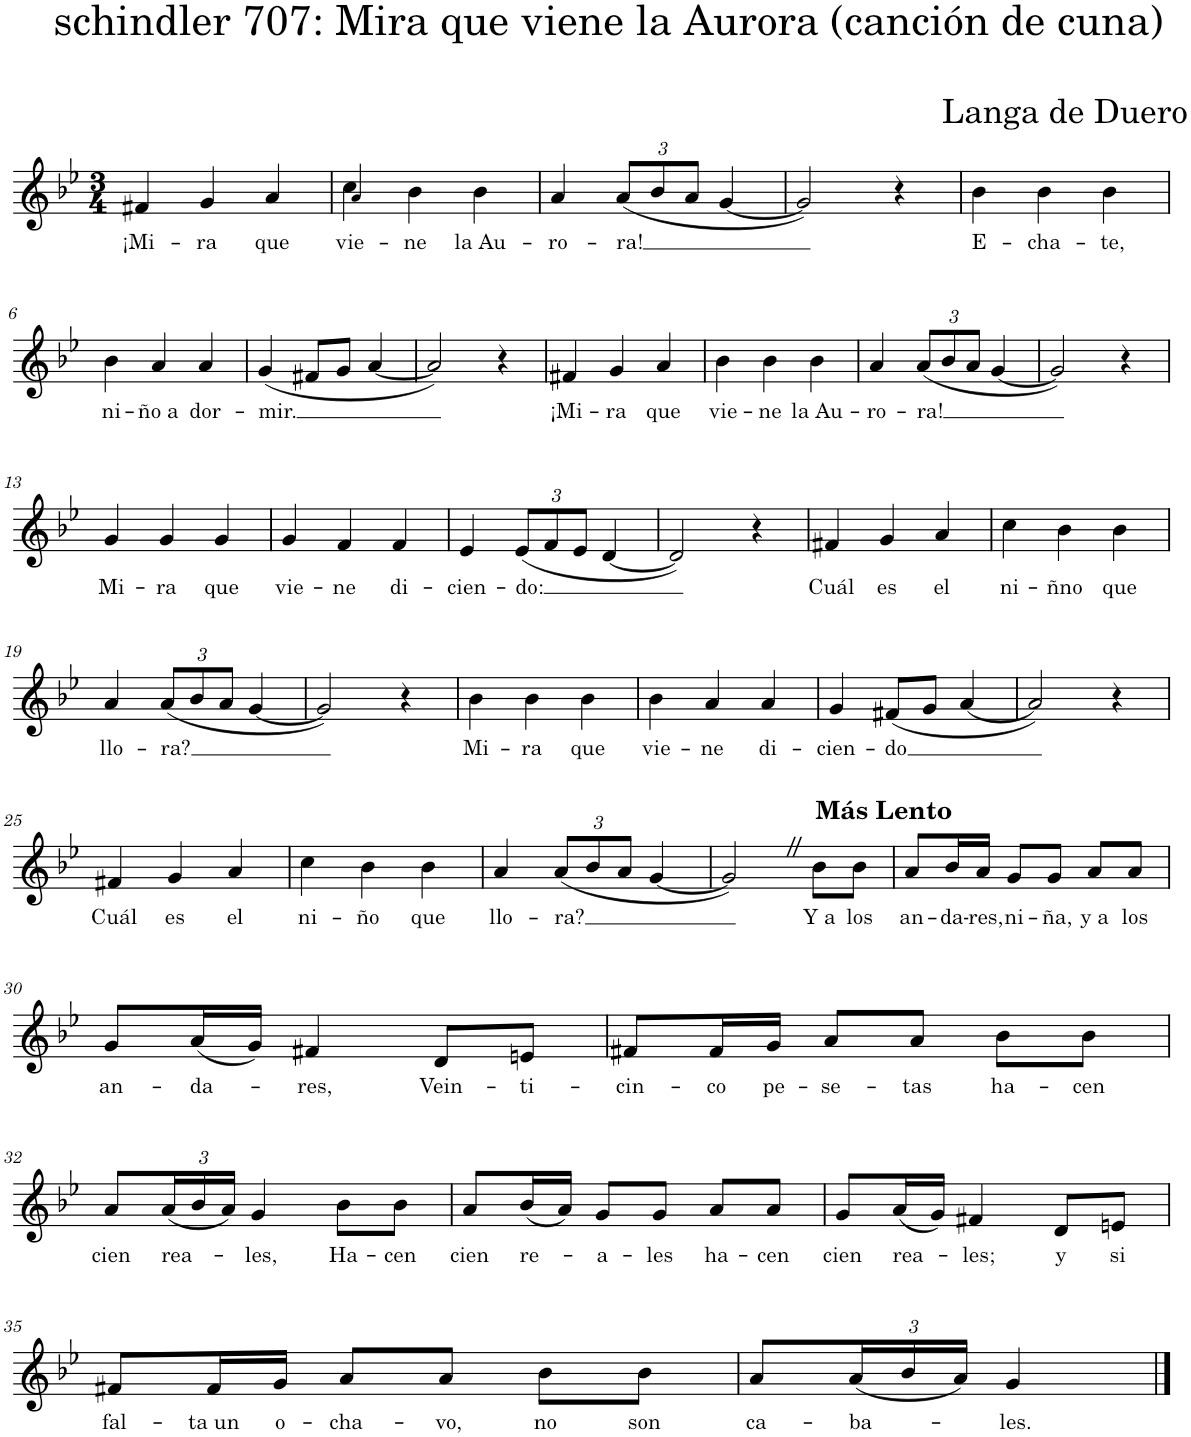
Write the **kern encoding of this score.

**kern	**text
*part1	*part1
*staff1	*staff1
*I"Piano	*
*I'Pno.	*
*clefG2	*
*k[b-e-]	*
*M3/4	*
=1	=1
!	!LO:LY:b
4f#X/	¡Mi-
!	!LO:LY:b
4g/	-ra
!	!LO:LY:b
4a/	que
=2	=2
!	!LO:LY:b
*^	*
4cc\	4a!/	vie-
!	!	!LO:LY:b
4b-\	2ryy	-ne
!	!	!LO:LY:b
4b-\	.	la Au-
*v	*v	*
=3	=3
!	!LO:LY:b
4a/	-ro-
*Xbrackettup	*
!	!LO:LY:b
(12a/L	-ra!
12b-/	.
12a/J	.
[4g/	.
=4	=4
2g/])	.
4r	.
=5	=5
!	!LO:LY:b
4b-\	E-
!	!LO:LY:b
4b-\	-cha-
!	!LO:LY:b
4b-\	-te,
!!LO:LB:g=z
=6	=6
!	!LO:LY:b
4b-\	ni-
!	!LO:LY:b
4a/	-ño a
!	!LO:LY:b
4a/	dor-
=7	=7
!	!LO:LY:b
(4g/	-mir.
8f#X/L	.
8g/J	.
[4a/	.
=8	=8
2a/])	.
4r	.
=9	=9
!	!LO:LY:b
4f#X/	¡Mi-
!	!LO:LY:b
4g/	-ra
!	!LO:LY:b
4a/	que
=10	=10
!	!LO:LY:b
4b-\	vie-
!	!LO:LY:b
4b-\	-ne
!	!LO:LY:b
4b-\	la Au-
=11	=11
!	!LO:LY:b
4a/	-ro-
!	!LO:LY:b
(12a/L	-ra!
12b-/	.
12a/J	.
[4g/	.
=12	=12
2g/])	.
4r	.
!!LO:LB:g=z
=13	=13
!	!LO:LY:b
4g/	Mi-
!	!LO:LY:b
4g/	-ra
!	!LO:LY:b
4g/	que
=14	=14
!	!LO:LY:b
4g/	vie-
!	!LO:LY:b
4f/	-ne
!	!LO:LY:b
4f/	di-
=15	=15
!	!LO:LY:b
4e-/	-cien-
!	!LO:LY:b
(12e-/L	-do:
12f/	.
12e-/J	.
[4d/	.
=16	=16
2d/])	.
4r	.
=17	=17
!	!LO:LY:b
4f#X/	Cuál
!	!LO:LY:b
4g/	es
!	!LO:LY:b
4a/	el
=18	=18
!	!LO:LY:b
4cc\	ni-
!	!LO:LY:b
4b-\	-ñno
!	!LO:LY:b
4b-\	que
!!LO:LB:g=z
=19	=19
!	!LO:LY:b
4a/	llo-
!	!LO:LY:b
(12a/L	-ra?
12b-/	.
12a/J	.
[4g/	.
=20	=20
2g/])	.
4r	.
=21	=21
!	!LO:LY:b
4b-\	Mi-
!	!LO:LY:b
4b-\	-ra
!	!LO:LY:b
4b-\	que
=22	=22
!	!LO:LY:b
4b-\	vie-
!	!LO:LY:b
4a/	-ne
!	!LO:LY:b
4a/	di-
=23	=23
!	!LO:LY:b
4g/	-cien-
!	!LO:LY:b
(8f#X/L	-do
8g/J	.
[4a/	.
=24	=24
2a/])	.
4r	.
!!LO:LB:g=z
=25	=25
!	!LO:LY:b
4f#X/	Cuál
!	!LO:LY:b
4g/	es
!	!LO:LY:b
4a/	el
=26	=26
!	!LO:LY:b
4cc\	ni-
!	!LO:LY:b
4b-\	-ño
!	!LO:LY:b
4b-\	que
=27	=27
!	!LO:LY:b
4a/	llo-
!	!LO:LY:b
(12a/L	-ra?
12b-/	.
12a/J	.
[4g/	.
=28	=28
2gZ/])	.
!LO:TX:a:B:t=Más Lento	!
!	!LO:LY:b
8b-\L	Y a
!	!LO:LY:b
8b-\J	los
=29	=29
!	!LO:LY:b
8a/L	an-
!	!LO:LY:b
16b-/L	-da-
!	!LO:LY:b
16a/JJ	-res,
!	!LO:LY:b
8g/L	ni-
!	!LO:LY:b
8g/J	-ña,
!	!LO:LY:b
8a/L	y a
!	!LO:LY:b
8a/J	los
!!LO:LB:g=z
=30	=30
!	!LO:LY:b
8g/L	an-
!	!LO:LY:b
(16a/L	-da-
16g/JJ)	.
!	!LO:LY:b
4f#X/	-res,
!	!LO:LY:b
8d/L	Vein-
!	!LO:LY:b
8en/J	-ti-
=31	=31
!	!LO:LY:b
8f#X/L	-cin-
!	!LO:LY:b
16f#/L	-co
!	!LO:LY:b
16g/JJ	pe-
!	!LO:LY:b
8a/L	-se-
!	!LO:LY:b
8a/J	-tas
!	!LO:LY:b
8b-\L	ha-
!	!LO:LY:b
8b-\J	-cen
!!LO:LB:g=z
=32	=32
!	!LO:LY:b
8a/L	cien
!	!LO:LY:b
(24a/L	rea-
24b-/	.
24a/JJ)	.
!	!LO:LY:b
4g/	-les,
!	!LO:LY:b
8b-\L	Ha-
!	!LO:LY:b
8b-\J	-cen
=33	=33
!	!LO:LY:b
8a/L	cien
!	!LO:LY:b
(16b-/L	re-
16a/JJ)	.
!	!LO:LY:b
8g/L	-a-
!	!LO:LY:b
8g/J	-les
!	!LO:LY:b
8a/L	ha-
!	!LO:LY:b
8a/J	-cen
=34	=34
!	!LO:LY:b
8g/L	cien
!	!LO:LY:b
(16a/L	rea-
16g/JJ)	.
!	!LO:LY:b
4f#X/	-les;
!	!LO:LY:b
8d/L	y
!	!LO:LY:b
8en/J	si
!!LO:LB:g=z
=35	=35
!	!LO:LY:b
8f#X/L	fal-
!	!LO:LY:b
16f#/L	-ta un
!	!LO:LY:b
16g/JJ	o-
!	!LO:LY:b
8a/L	-cha-
!	!LO:LY:b
8a/J	-vo,
!	!LO:LY:b
8b-\L	no
!	!LO:LY:b
8b-\J	son
=36	=36
!	!LO:LY:b
8a/L	ca-
!	!LO:LY:b
(24a/L	-ba-
24b-/	.
24a/JJ)	.
!	!LO:LY:b
4g/	-les.
==	==
*-	*-
